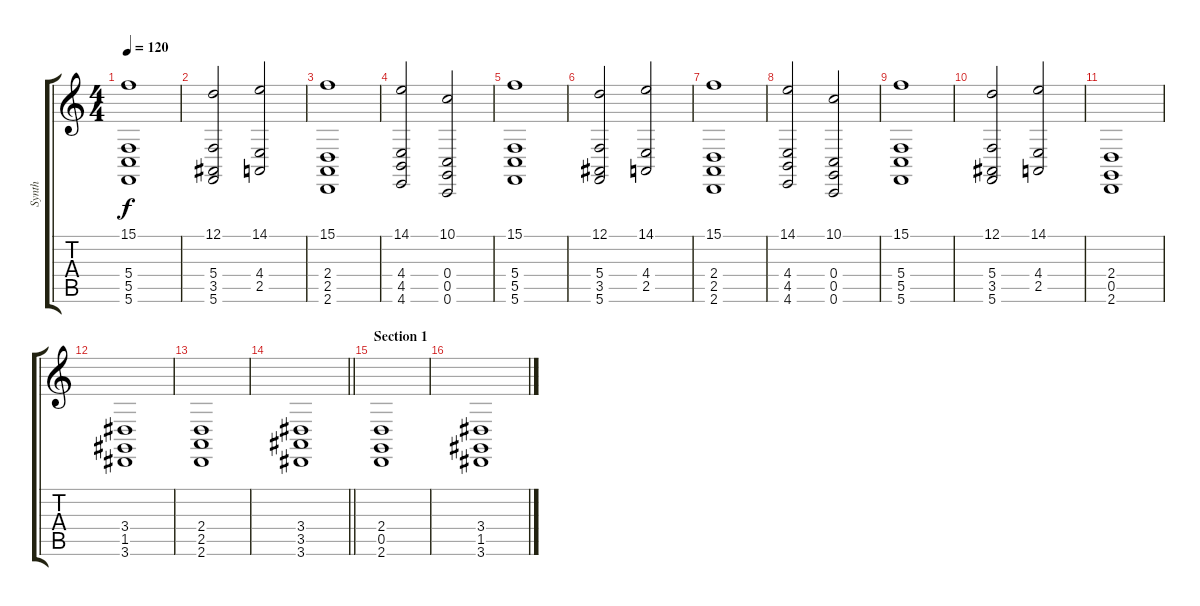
\track ("Synth" "Synth") {instrument stringensemble1}
\staff {score tabs}
\tuning (D4 A3 F3 C3 G2 C2) {hide}
\ts (4 4)
\tempo 120
\clef g2
\ks c
(15.1 5.4 5.5 5.6).1{dy f} |
(12.1 5.4 3.5 5.6).2 (14.1 4.4 2.5).2 |
(15.1 2.4 2.5 2.6).1 |
(14.1 4.4 4.5 4.6).2 (10.1 0.4 0.5 0.6).2 |
(15.1 5.4 5.5 5.6).1 |
(12.1 5.4 3.5 5.6).2 (14.1 4.4 2.5).2 |
(15.1 2.4 2.5 2.6).1 |
(14.1 4.4 4.5 4.6).2 (10.1 0.4 0.5 0.6).2 |
(15.1 5.4 5.5 5.6).1 |
(12.1 5.4 3.5 5.6).2 (14.1 4.4 2.5).2 |
(2.4 0.5 2.6).1 |
(3.4 1.5 3.6).1 |
(2.4 2.5 2.6).1 |
\barLineRight lightlight
(3.4 3.5 3.6).1 |
\section ("" "Section 1")
(2.4 0.5 2.6).1 |
(3.4 1.5 3.6).1
